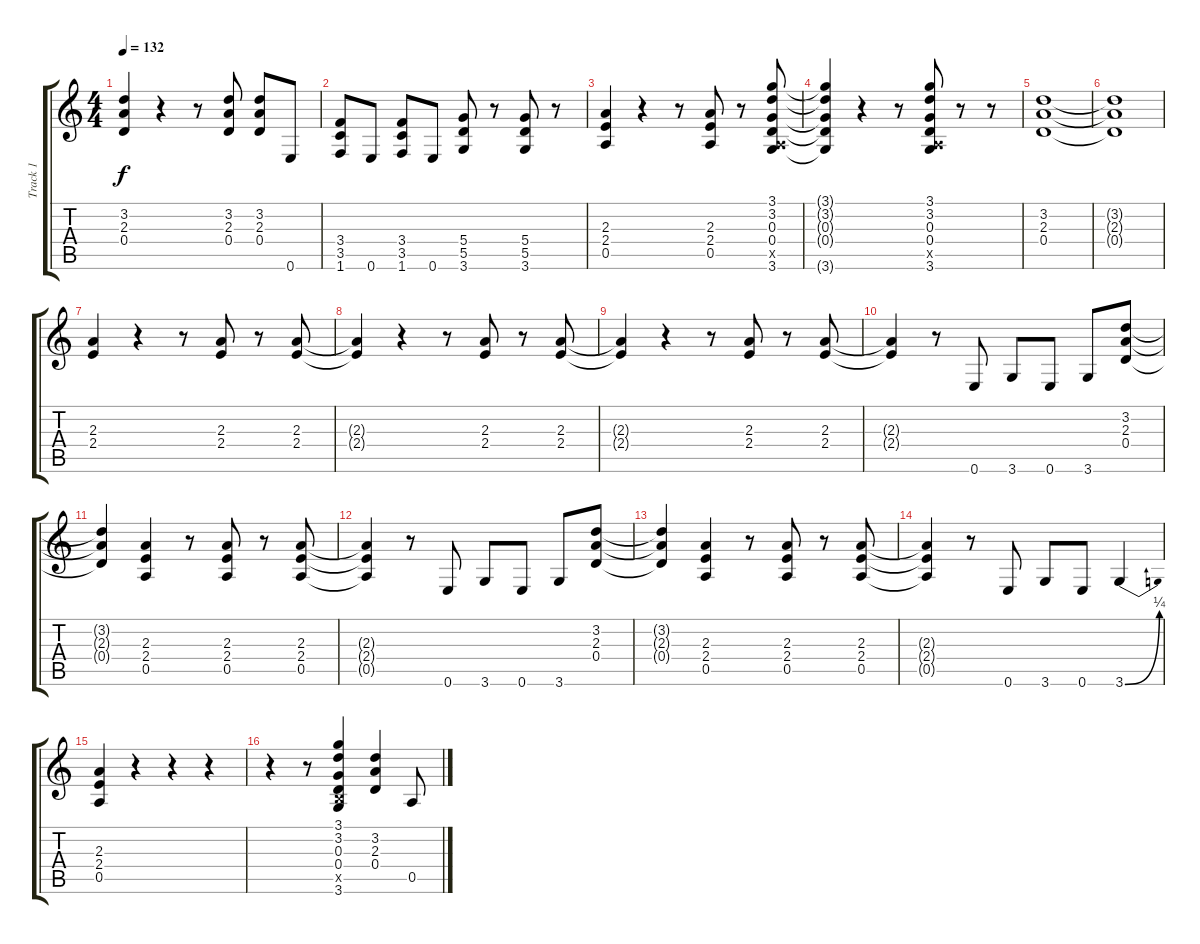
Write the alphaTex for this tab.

\track ("Track 1" "Track 1") {instrument distortionguitar}
\staff {score tabs}
\tuning (E4 B3 G3 D3 A2 E2) {hide}
\ts (4 4)
\tempo 132
\clef g2
\ks c
(3.2{t} 2.3{t} 0.4{t}).4{dy f} r.4 r.8 (3.2 2.3 0.4).8 (3.2 2.3 0.4).8 0.6.8 |
(3.4 3.5 1.6).8 0.6.8 (3.4 3.5 1.6).8 0.6.8 (5.4 5.5 3.6).8 r.8 (5.4 5.5 3.6).8 r.8 |
(2.3 2.4 0.5).4 r.4 r.8 (2.3 2.4 0.5).8 r.8 (3.1 3.2 0.3 0.4 0.5{x} 3.6).8 |
(3.1{t} 3.2{t} 0.3{t} 0.4{t} 3.6{t}).4 r.4 r.8 (3.1 3.2 0.3 0.4 0.5{x} 3.6).8 r.8 r.8 |
(3.2 2.3 0.4).1{volume 8} |
(3.2{t} 2.3{t} 0.4{t}).1 |
(2.3 2.4).4{volume 12} r.4 r.8 (2.3 2.4).8 r.8 (2.3 2.4).8 |
(2.3{t} 2.4{t}).4 r.4 r.8 (2.3 2.4).8 r.8 (2.3 2.4).8 |
(2.3{t} 2.4{t}).4 r.4 r.8 (2.3 2.4).8 r.8 (2.3 2.4).8 |
(2.3{t} 2.4{t}).4 r.8 0.6.8 3.6.8 0.6.8 3.6.8 (3.2 2.3 0.4).8 |
(3.2{t} 2.3{t} 0.4{t}).4 (2.3 2.4 0.5).4 r.8 (2.3 2.4 0.5).8 r.8 (2.3 2.4 0.5).8 |
(2.3{t} 2.4{t} 0.5{t}).4 r.8 0.6.8 3.6.8 0.6.8 3.6.8 (3.2 2.3 0.4).8 |
(3.2{t} 2.3{t} 0.4{t}).4 (2.3 2.4 0.5).4 r.8 (2.3 2.4 0.5).8 r.8 (2.3 2.4 0.5).8 |
(2.3{t} 2.4{t} 0.5{t}).4 r.8 0.6.8 3.6.8 0.6.8 3.6{be (bend 0 0 60 1)}.4 |
(2.3 2.4 0.5).4 r.4 r.4 r.4 |
r.4 r.8 (3.1 3.2 0.3 0.4 2.5{x} 3.6).4 (3.2 2.3 0.4).4 0.5.8
